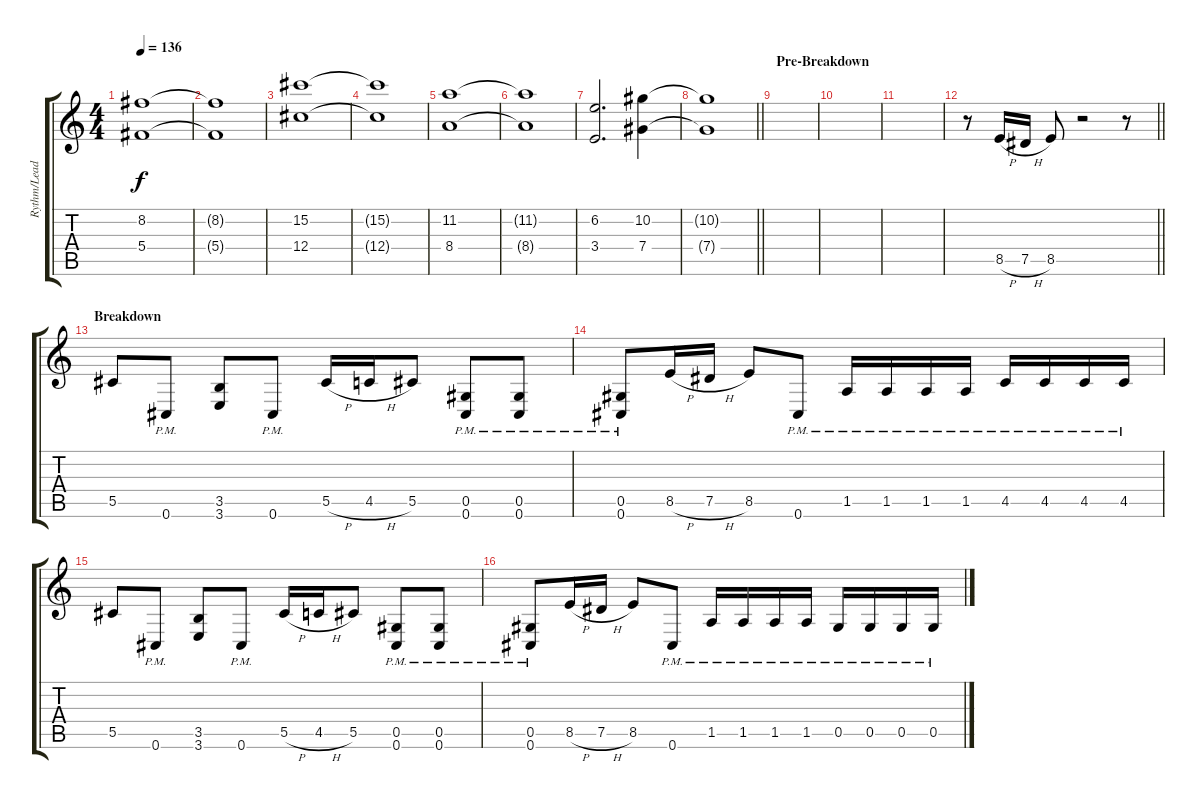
\track ("Rythm/Lead II" "Rythm/Lead") {instrument overdrivenguitar}
\staff {score tabs}
\tuning (Eb4 Bb3 Gb3 Db3 Ab2 Db2) {hide}
\ts (4 4)
\tempo 136
\clef g2
\ks c
(8.2 5.4).1{dy f} |
(8.2{t} 5.4{t}).1 |
(15.2 12.4).1 |
(15.2{t} 12.4{t}).1 |
(11.2 8.4).1 |
(11.2{t} 8.4{t}).1 |
(6.2 3.4).2{d} (10.2 7.4).4 |
\barLineRight lightlight
(10.2{t} 7.4{t}).1 |
\section ("" "Pre-Breakdown")
|
|
|
\barLineRight lightlight
r.8 8.5{h}.16 7.5{h}.16 8.5.8 r.2 r.8 |
\section ("" "Breakdown")
5.5.8 0.6{pm}.8 (3.5 3.6).8 0.6{pm}.8 5.5{h}.16 4.5{h}.16 5.5.8 (0.5{pm} 0.6{pm}).8 (0.5{pm} 0.6{pm}).8 |
(0.5{pm} 0.6{pm}).8 8.5{h}.16 7.5{h}.16 8.5.8 0.6{pm}.8 1.5{pm}.16 1.5{pm}.16 1.5{pm}.16 1.5{pm}.16 4.5{pm}.16 4.5{pm}.16 4.5{pm}.16 4.5{pm}.16 |
5.5.8 0.6{pm}.8 (3.5 3.6).8 0.6{pm}.8 5.5{h}.16 4.5{h}.16 5.5.8 (0.5{pm} 0.6{pm}).8 (0.5{pm} 0.6{pm}).8 |
(0.5{pm} 0.6{pm}).8 8.5{h}.16 7.5{h}.16 8.5.8 0.6{pm}.8 1.5{pm}.16 1.5{pm}.16 1.5{pm}.16 1.5{pm}.16 0.5{pm}.16 0.5{pm}.16 0.5{pm}.16 0.5{pm}.16
